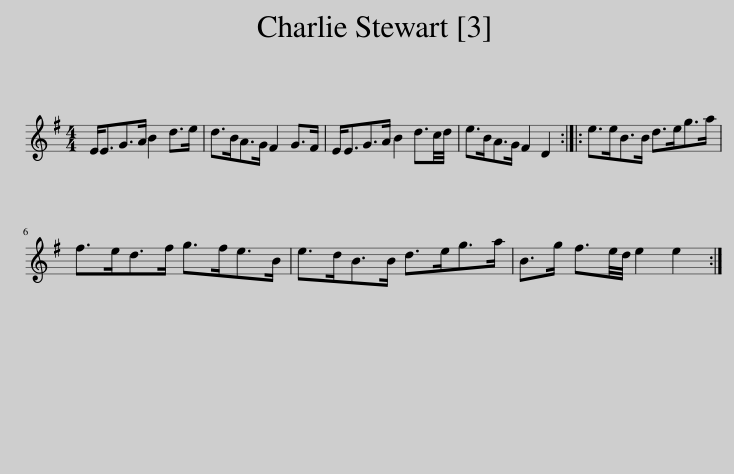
X:1
L:1/8
M:4/4
I:linebreak $
K:Emin
V:1 treble
V:1
 E<EG>A B2 d>e | d>BA>G F2 G>F | E<EG>A B2 d3/2c/4d/4 | e>BA>G F2 D2 :: e>eB>B d>eg>a |$ %5
 f>ed>f g>fe>B | e>dB>B d>eg>a | B>g f3/2e/4d/4 e2 e2 :| %8
